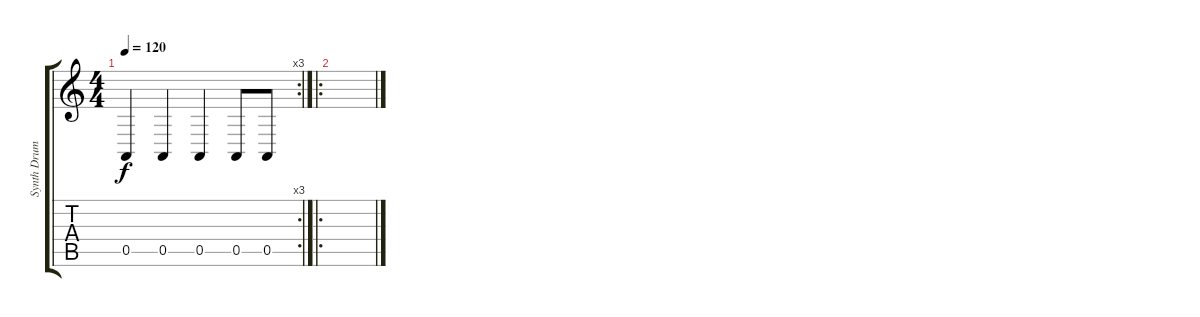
\track ("Synth Drum Overdub" "Synth Drum") {instrument synthdrum}
\staff {score tabs}
\tuning (E4 B3 G3 D3 A2 E2) {hide}
\rc 3
\ts (4 4)
\tempo 120
\clef g2
\ks c
0.5.4{dy f} 0.5.4 0.5.4 0.5.8 0.5.8 |
\ro
